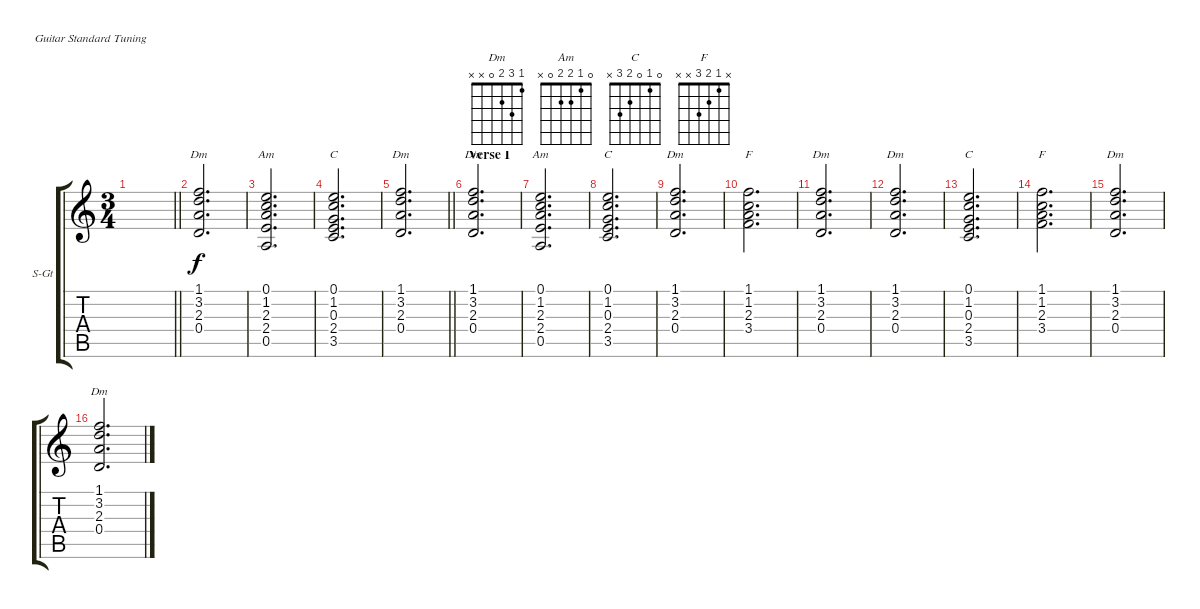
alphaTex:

\defaultSystemsLayout 4
\bracketExtendMode groupsimilarinstruments
\firstSystemTrackNameOrientation horizontal
\otherSystemsTrackNameOrientation horizontal
\track ("Chords" "S-Gt") {instrument acousticguitarsteel}
\staff {score tabs}
\tuning (E4 B3 G3 D3 A2 E2)
\chord ("Dm" 1 3 2 0 x x)
\chord ("Am" 0 1 2 2 0 x)
\chord ("C" 0 1 0 2 3 x)
\chord ("F" x 1 2 3 x x)
\ts (3 4)
\tempo (120 hide)
\clef g2
\scale
0.257261
\barLineRight lightlight
\ks c
|
\scale
0.257261 (0.4 2.3 3.2 1.1).2{d ch "Dm"} |
\scale
0.333333 (0.5 2.4 2.3 1.2 0.1).2{d ch "Am"} |
\scale
0.333333 (3.5 2.4 0.3 1.2 0.1).2{d ch "C"} |
\scale
0.333333
\barLineRight lightlight
(0.4 2.3 3.2 1.1).2{d ch "Dm"} |
\section ("" "Verse I")
\scale
0.333333 (0.4 2.3 3.2 1.1).2{d ch "Dm"} |
\scale
0.333333 (0.5 2.4 2.3 1.2 0.1).2{d ch "Am"} |
\scale
0.333333 (3.5 2.4 0.3 1.2 0.1).2{d ch "C"} |
\scale
0.333333 (0.4 2.3 3.2 1.1).2{d ch "Dm"} |
\scale
0.333333 (3.4 2.3 1.2 1.1).2{d ch "F"} |
\scale
0.333333 (0.4 2.3 3.2 1.1).2{d ch "Dm"} |
\scale
0.333333 (0.4 2.3 3.2 1.1).2{d ch "Dm"} |
\scale
0.333333 (3.5 2.4 0.3 1.2 0.1).2{d ch "C"} |
\scale
0.333333 (3.4 2.3 1.2 1.1).2{d ch "F"} |
\scale
0.333333 (0.4 2.3 3.2 1.1).2{d ch "Dm"} |
\scale
0.333333 (0.4 2.3 3.2 1.1).2{d ch "Dm"}
